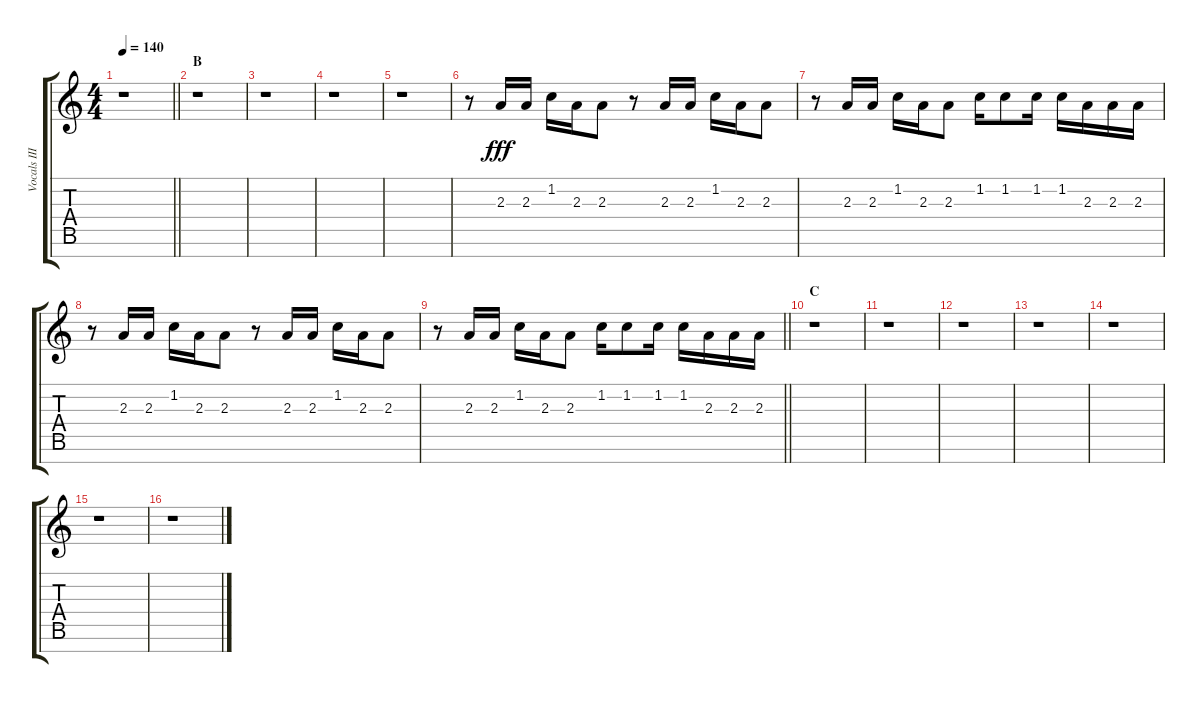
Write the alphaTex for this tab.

\track ("Vocals III" "Vocals III") {instrument voiceoohs}
\staff {score tabs}
\tuning (E5 B4 G4 D4 A3 E3 B2) {hide}
\ts (4 4)
\tempo 140
\clef g2
\barLineRight lightlight
\ks c
r.1{dy fff} |
\section ("" "B")
r.1 |
r.1 |
r.1 |
r.1 |
r.8 2.3.16 2.3.16 1.2.16 2.3.16 2.3.8 r.8 2.3.16 2.3.16 1.2.16 2.3.16 2.3.8 |
r.8 2.3.16 2.3.16 1.2.16 2.3.16 2.3.8 1.2.16 1.2.8 1.2.16 1.2.16 2.3.16 2.3.16 2.3.16 |
r.8 2.3.16 2.3.16 1.2.16 2.3.16 2.3.8 r.8 2.3.16 2.3.16 1.2.16 2.3.16 2.3.8 |
\barLineRight lightlight
r.8 2.3.16 2.3.16 1.2.16 2.3.16 2.3.8 1.2.16 1.2.8 1.2.16 1.2.16 2.3.16 2.3.16 2.3.16 |
\section ("" "C")
r.1 |
r.1 |
r.1 |
r.1 |
r.1 |
r.1 |
r.1
